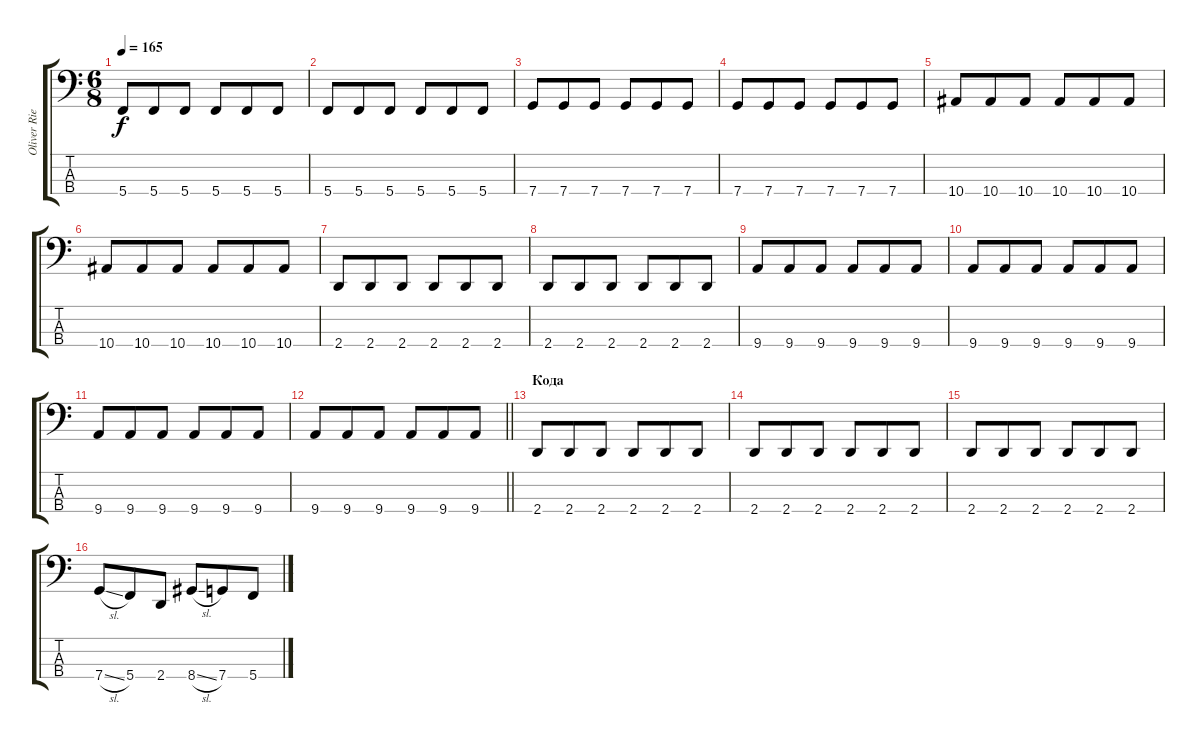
\track ("Oliver Riedel" "Oliver Rie") {instrument electricbassfinger}
\staff {score tabs}
\tuning (E2 C2 G1 C1) {hide}
\ts (6 8)
\tempo 165
\clef f4
\ks c
5.4.8{dy f} 5.4.8 5.4.8 5.4.8 5.4.8 5.4.8 |
5.4.8 5.4.8 5.4.8 5.4.8 5.4.8 5.4.8 |
7.4.8 7.4.8 7.4.8 7.4.8 7.4.8 7.4.8 |
7.4.8 7.4.8 7.4.8 7.4.8 7.4.8 7.4.8 |
10.4.8 10.4.8 10.4.8 10.4.8 10.4.8 10.4.8 |
10.4.8 10.4.8 10.4.8 10.4.8 10.4.8 10.4.8 |
2.4.8 2.4.8 2.4.8 2.4.8 2.4.8 2.4.8 |
2.4.8 2.4.8 2.4.8 2.4.8 2.4.8 2.4.8 |
9.4.8 9.4.8 9.4.8 9.4.8 9.4.8 9.4.8 |
9.4.8 9.4.8 9.4.8 9.4.8 9.4.8 9.4.8 |
9.4.8 9.4.8 9.4.8 9.4.8 9.4.8 9.4.8 |
\barLineRight lightlight
9.4.8 9.4.8 9.4.8 9.4.8 9.4.8 9.4.8 |
\section ("" "Кода")
2.4.8 2.4.8 2.4.8 2.4.8 2.4.8 2.4.8 |
2.4.8 2.4.8 2.4.8 2.4.8 2.4.8 2.4.8 |
2.4.8 2.4.8 2.4.8 2.4.8 2.4.8 2.4.8 |
7.4{sl}.8 5.4.8 2.4.8 8.4{sl}.8 7.4.8 5.4.8
